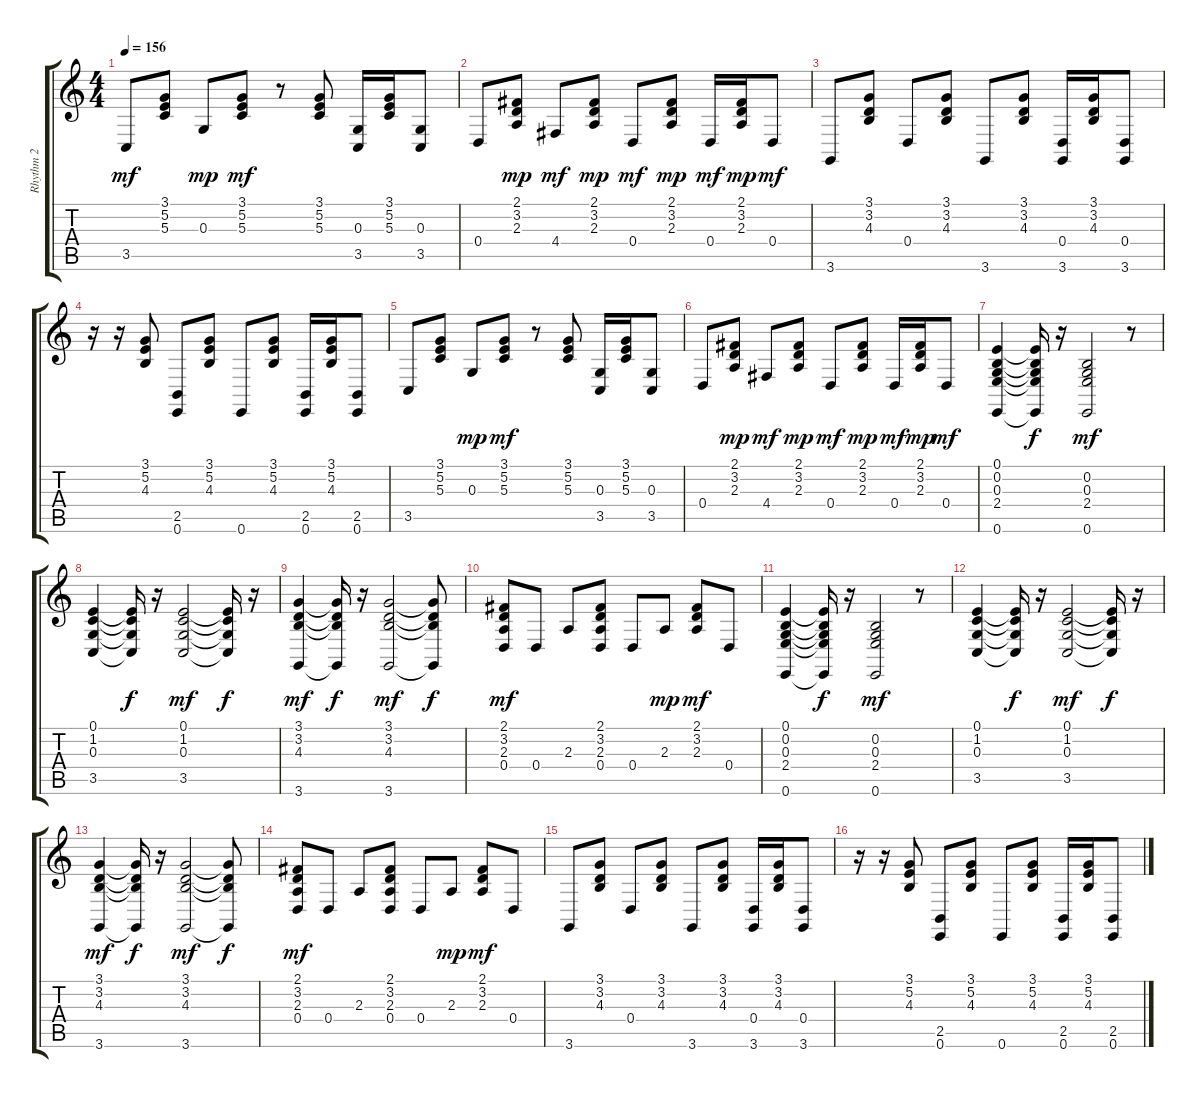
\track ("Rhythm 2" "Rhythm 2") {instrument lead5charang}
\staff {score tabs}
\tuning (E4 B3 G3 D3 A2 E2) {hide}
\ts (4 4)
\tempo 156
\clef g2
\ks c
3.5.8{dy mf} (3.1 5.2 5.3).8 0.3.8{dy mp} (3.1 5.2 5.3).8{dy mf} r.8 (3.1 5.2 5.3).8 (0.3 3.5).16 (3.1 5.2 5.3).16 (0.3 3.5).8 |
0.4.8 (2.1 3.2 2.3).8{dy mp} 4.4.8{dy mf} (2.1 3.2 2.3).8{dy mp} 0.4.8{dy mf} (2.1 3.2 2.3).8{dy mp} 0.4.16{dy mf} (2.1 3.2 2.3).16{dy mp} 0.4.8{dy mf} |
3.6.8 (3.1 3.2 4.3).8 0.4.8 (3.1 3.2 4.3).8 3.6.8 (3.1 3.2 4.3).8 (0.4 3.6).16 (3.1 3.2 4.3).16 (0.4 3.6).8 |
r.16 r.16 (3.1 5.2 4.3).8 (2.5 0.6).8 (3.1 5.2 4.3).8 0.6.8 (3.1 5.2 4.3).8 (2.5 0.6).16 (3.1 5.2 4.3).16 (2.5 0.6).8 |
3.5.8 (3.1 5.2 5.3).8 0.3.8{dy mp} (3.1 5.2 5.3).8{dy mf} r.8 (3.1 5.2 5.3).8 (0.3 3.5).16 (3.1 5.2 5.3).16 (0.3 3.5).8 |
0.4.8 (2.1 3.2 2.3).8{dy mp} 4.4.8{dy mf} (2.1 3.2 2.3).8{dy mp} 0.4.8{dy mf} (2.1 3.2 2.3).8{dy mp} 0.4.16{dy mf} (2.1 3.2 2.3).16{dy mp} 0.4.8{dy mf} |
(0.1 0.2 0.3 2.4 0.6).4 (0.1{t} 0.2{t} 0.3{t} 2.4{t} 0.6{t}).16{dy f} r.16 (0.2 0.3 2.4 0.6).2{dy mf} r.8 |
(0.1 1.2 0.3 3.5).4 (0.1{t} 1.2{t} 0.3{t} 3.5{t}).16{dy f} r.16 (0.1 1.2 0.3 3.5).2{dy mf} (0.1{t} 1.2{t} 0.3{t} 3.5{t}).16{dy f} r.16 |
(3.1 3.2 4.3 3.6).4{dy mf} (3.1{t} 3.2{t} 4.3{t} 3.6{t}).16{dy f} r.16 (3.1 3.2 4.3 3.6).2{dy mf} (3.1{t} 3.2{t} 4.3{t} 3.6{t}).8{dy f} |
(2.1 3.2 2.3 0.4).8{dy mf} 0.4.8 2.3.8 (2.1 3.2 2.3 0.4).8 0.4.8 2.3.8{dy mp} (2.1 3.2 2.3).8{dy mf} 0.4.8 |
(0.1 0.2 0.3 2.4 0.6).4 (0.1{t} 0.2{t} 0.3{t} 2.4{t} 0.6{t}).16{dy f} r.16 (0.2 0.3 2.4 0.6).2{dy mf} r.8 |
(0.1 1.2 0.3 3.5).4 (0.1{t} 1.2{t} 0.3{t} 3.5{t}).16{dy f} r.16 (0.1 1.2 0.3 3.5).2{dy mf} (0.1{t} 1.2{t} 0.3{t} 3.5{t}).16{dy f} r.16 |
(3.1 3.2 4.3 3.6).4{dy mf} (3.1{t} 3.2{t} 4.3{t} 3.6{t}).16{dy f} r.16 (3.1 3.2 4.3 3.6).2{dy mf} (3.1{t} 3.2{t} 4.3{t} 3.6{t}).8{dy f} |
(2.1 3.2 2.3 0.4).8{dy mf} 0.4.8 2.3.8 (2.1 3.2 2.3 0.4).8 0.4.8 2.3.8{dy mp} (2.1 3.2 2.3).8{dy mf} 0.4.8 |
3.6.8 (3.1 3.2 4.3).8 0.4.8 (3.1 3.2 4.3).8 3.6.8 (3.1 3.2 4.3).8 (0.4 3.6).16 (3.1 3.2 4.3).16 (0.4 3.6).8 |
r.16 r.16 (3.1 5.2 4.3).8 (2.5 0.6).8 (3.1 5.2 4.3).8 0.6.8 (3.1 5.2 4.3).8 (2.5 0.6).16 (3.1 5.2 4.3).16 (2.5 0.6).8
